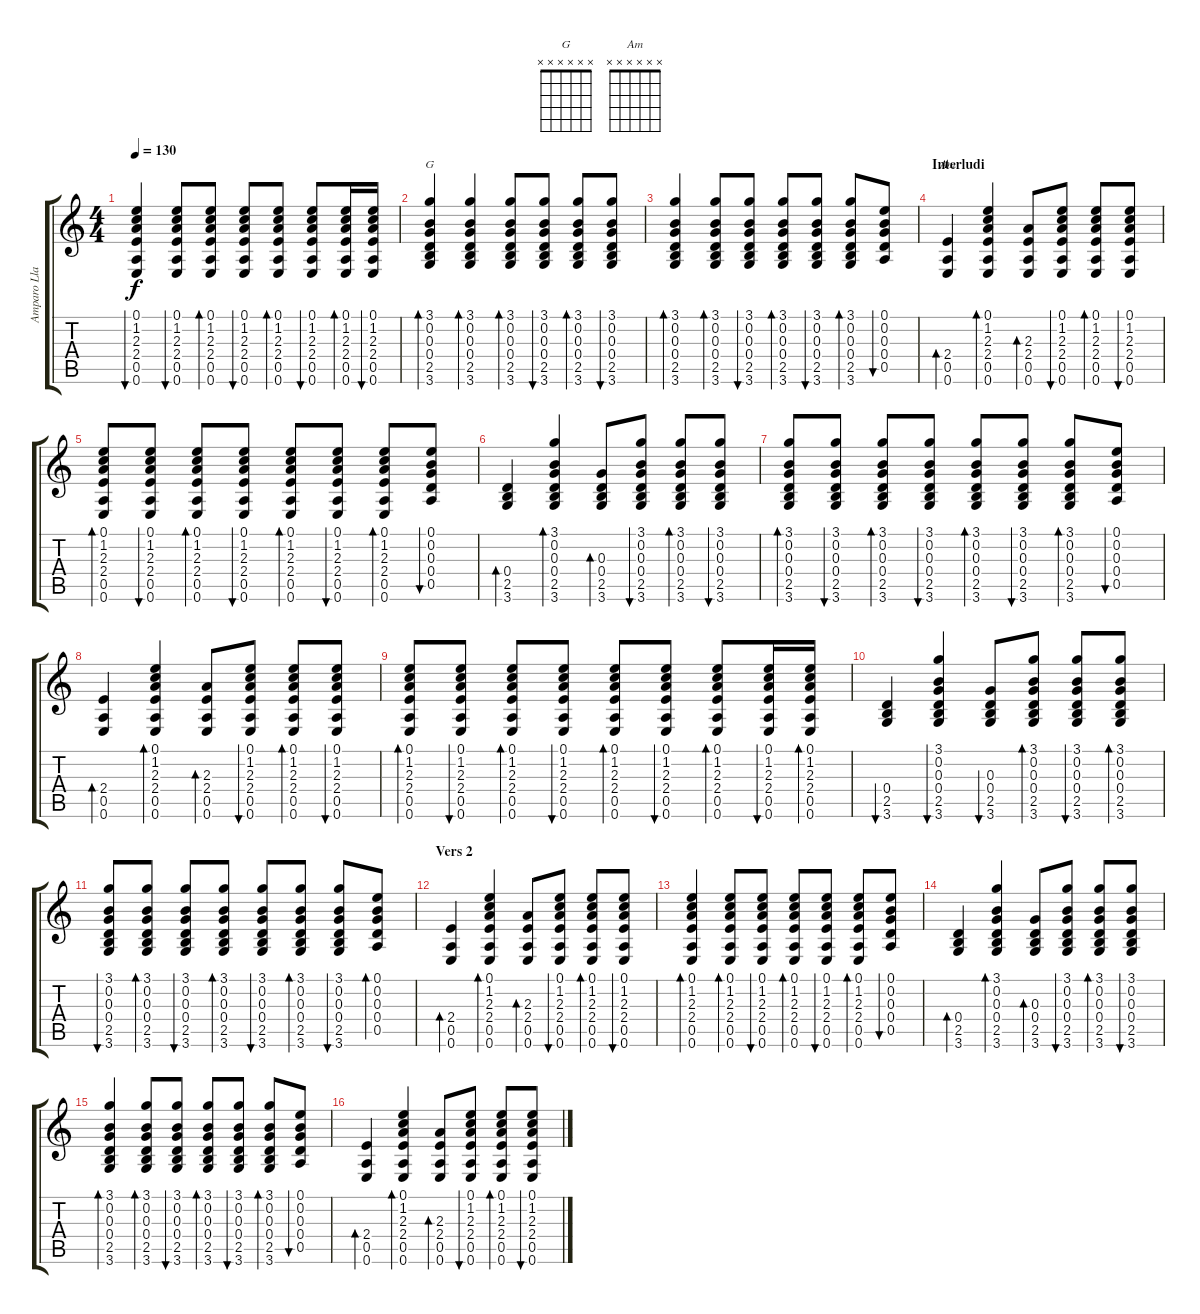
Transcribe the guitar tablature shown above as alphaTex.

\track ("Amparo Llanos (Guitarra)" "Amparo Lla") {instrument electricguitarclean}
\staff {score tabs}
\tuning (E4 B3 G3 D3 A2 E2) {hide}
\chord ("G" x x x x x x)
\chord ("Am" x x x x x x)
\ts (4 4)
\tempo 130
\clef g2
\ks c
(0.1 1.2 2.3 2.4 0.5 0.6).4{bu 30 dy f} (0.1 1.2 2.3 2.4 0.5 0.6).8{bu 30} (0.1 1.2 2.3 2.4 0.5 0.6).8{bd 30} (0.1 1.2 2.3 2.4 0.5 0.6).8{bu 30} (0.1 1.2 2.3 2.4 0.5 0.6).8{bd 30} (0.1 1.2 2.3 2.4 0.5 0.6).8{bu 30} (0.1 1.2 2.3 2.4 0.5 0.6).16{bd 30} (0.1 1.2 2.3 2.4 0.5 0.6).16{bu 30} |
(3.1 0.2 0.3 0.4 2.5 3.6).4{bd 30 ch "G"} (3.1 0.2 0.3 0.4 2.5 3.6).4{bd 30} (3.1 0.2 0.3 0.4 2.5 3.6).8{bd 30} (3.1 0.2 0.3 0.4 2.5 3.6).8{bu 30} (3.1 0.2 0.3 0.4 2.5 3.6).8{bd 30} (3.1 0.2 0.3 0.4 2.5 3.6).8{bu 30} |
(3.1 0.2 0.3 0.4 2.5 3.6).4{bd 30} (3.1 0.2 0.3 0.4 2.5 3.6).8{bd 30} (3.1 0.2 0.3 0.4 2.5 3.6).8{bu 30} (3.1 0.2 0.3 0.4 2.5 3.6).8{bd 30} (3.1 0.2 0.3 0.4 2.5 3.6).8{bu 30} (3.1 0.2 0.3 0.4 2.5 3.6).8{bd 30} (0.1 0.2 0.3 0.4 0.5).8{bu 30} |
\section ("" "Interludi")
(2.4 0.5 0.6).4{bd 30 ch "Am"} (0.1 1.2 2.3 2.4 0.5 0.6).4{bd 30} (2.3 2.4 0.5 0.6).8{bd 30} (0.1 1.2 2.3 2.4 0.5 0.6).8{bu 30} (0.1 1.2 2.3 2.4 0.5 0.6).8{bd 30} (0.1 1.2 2.3 2.4 0.5 0.6).8{bu 30} |
(0.1 1.2 2.3 2.4 0.5 0.6).8{bd 30} (0.1 1.2 2.3 2.4 0.5 0.6).8{bu 30} (0.1 1.2 2.3 2.4 0.5 0.6).8{bd 30} (0.1 1.2 2.3 2.4 0.5 0.6).8{bu 30} (0.1 1.2 2.3 2.4 0.5 0.6).8{bd 30} (0.1 1.2 2.3 2.4 0.5 0.6).8{bu 30} (0.1 1.2 2.3 2.4 0.5 0.6).8{bd 30} (0.1 0.2 0.3 0.4 0.5).8{bu 30} |
(0.4 2.5 3.6).4{bd 30} (3.1 0.2 0.3 0.4 2.5 3.6).4{bd 30} (0.3 0.4 2.5 3.6).8{bd 30} (3.1 0.2 0.3 0.4 2.5 3.6).8{bu 30} (3.1 0.2 0.3 0.4 2.5 3.6).8{bd 30} (3.1 0.2 0.3 0.4 2.5 3.6).8{bu 30} |
(3.1 0.2 0.3 0.4 2.5 3.6).8{bd 30} (3.1 0.2 0.3 0.4 2.5 3.6).8{bu 30} (3.1 0.2 0.3 0.4 2.5 3.6).8{bd 30} (3.1 0.2 0.3 0.4 2.5 3.6).8{bu 30} (3.1 0.2 0.3 0.4 2.5 3.6).8{bd 30} (3.1 0.2 0.3 0.4 2.5 3.6).8{bu 30} (3.1 0.2 0.3 0.4 2.5 3.6).8{bd 30} (0.1 0.2 0.3 0.4 0.5).8{bu 30} |
(2.4 0.5 0.6).4{bd 30} (0.1 1.2 2.3 2.4 0.5 0.6).4{bd 30} (2.3 2.4 0.5 0.6).8{bd 30} (0.1 1.2 2.3 2.4 0.5 0.6).8{bu 30} (0.1 1.2 2.3 2.4 0.5 0.6).8{bd 30} (0.1 1.2 2.3 2.4 0.5 0.6).8{bu 30} |
(0.1 1.2 2.3 2.4 0.5 0.6).8{bd 30} (0.1 1.2 2.3 2.4 0.5 0.6).8{bu 30} (0.1 1.2 2.3 2.4 0.5 0.6).8{bd 30} (0.1 1.2 2.3 2.4 0.5 0.6).8{bu 30} (0.1 1.2 2.3 2.4 0.5 0.6).8{bd 30} (0.1 1.2 2.3 2.4 0.5 0.6).8{bu 30} (0.1 1.2 2.3 2.4 0.5 0.6).8{bd 30} (0.1 1.2 2.3 2.4 0.5 0.6).16{bu 30} (0.1 1.2 2.3 2.4 0.5 0.6).16{bd 60} |
(0.4 2.5 3.6).4{bu 30} (3.1 0.2 0.3 0.4 2.5 3.6).4{bu 30} (0.3 0.4 2.5 3.6).8{bu 30} (3.1 0.2 0.3 0.4 2.5 3.6).8{bd 30} (3.1 0.2 0.3 0.4 2.5 3.6).8{bu 30} (3.1 0.2 0.3 0.4 2.5 3.6).8{bd 30} |
(3.1 0.2 0.3 0.4 2.5 3.6).8{bu 30} (3.1 0.2 0.3 0.4 2.5 3.6).8{bd 30} (3.1 0.2 0.3 0.4 2.5 3.6).8{bu 30} (3.1 0.2 0.3 0.4 2.5 3.6).8{bd 30} (3.1 0.2 0.3 0.4 2.5 3.6).8{bu 30} (3.1 0.2 0.3 0.4 2.5 3.6).8{bd 30} (3.1 0.2 0.3 0.4 2.5 3.6).8{bu 30} (0.1 0.2 0.3 0.4 0.5).8{bd 30} |
\section ("" "Vers 2")
(2.4 0.5 0.6).4{bd 30} (0.1 1.2 2.3 2.4 0.5 0.6).4{bd 30} (2.3 2.4 0.5 0.6).8{bd 30} (0.1 1.2 2.3 2.4 0.5 0.6).8{bu 30} (0.1 1.2 2.3 2.4 0.5 0.6).8{bd 30} (0.1 1.2 2.3 2.4 0.5 0.6).8{bu 30} |
(0.1 1.2 2.3 2.4 0.5 0.6).4{bd 30} (0.1 1.2 2.3 2.4 0.5 0.6).8{bd 30} (0.1 1.2 2.3 2.4 0.5 0.6).8{bu 30} (0.1 1.2 2.3 2.4 0.5 0.6).8{bd 30} (0.1 1.2 2.3 2.4 0.5 0.6).8{bu 30} (0.1 1.2 2.3 2.4 0.5 0.6).8{bd 30} (0.1 0.2 0.3 0.4 0.5).8{bu 30} |
(0.4 2.5 3.6).4{bd 30} (3.1 0.2 0.3 0.4 2.5 3.6).4{bd 30} (0.3 0.4 2.5 3.6).8{bd 30} (3.1 0.2 0.3 0.4 2.5 3.6).8{bu 30} (3.1 0.2 0.3 0.4 2.5 3.6).8{bd 30} (3.1 0.2 0.3 0.4 2.5 3.6).8{bu 30} |
(3.1 0.2 0.3 0.4 2.5 3.6).4{bd 30} (3.1 0.2 0.3 0.4 2.5 3.6).8{bd 30} (3.1 0.2 0.3 0.4 2.5 3.6).8{bu 30} (3.1 0.2 0.3 0.4 2.5 3.6).8{bd 30} (3.1 0.2 0.3 0.4 2.5 3.6).8{bu 30} (3.1 0.2 0.3 0.4 2.5 3.6).8{bd 30} (0.1 0.2 0.3 0.4 0.5).8{bu 30} |
(2.4 0.5 0.6).4{bd 30} (0.1 1.2 2.3 2.4 0.5 0.6).4{bd 30} (2.3 2.4 0.5 0.6).8{bd 30} (0.1 1.2 2.3 2.4 0.5 0.6).8{bu 30} (0.1 1.2 2.3 2.4 0.5 0.6).8{bd 30} (0.1 1.2 2.3 2.4 0.5 0.6).8{bu 30}
